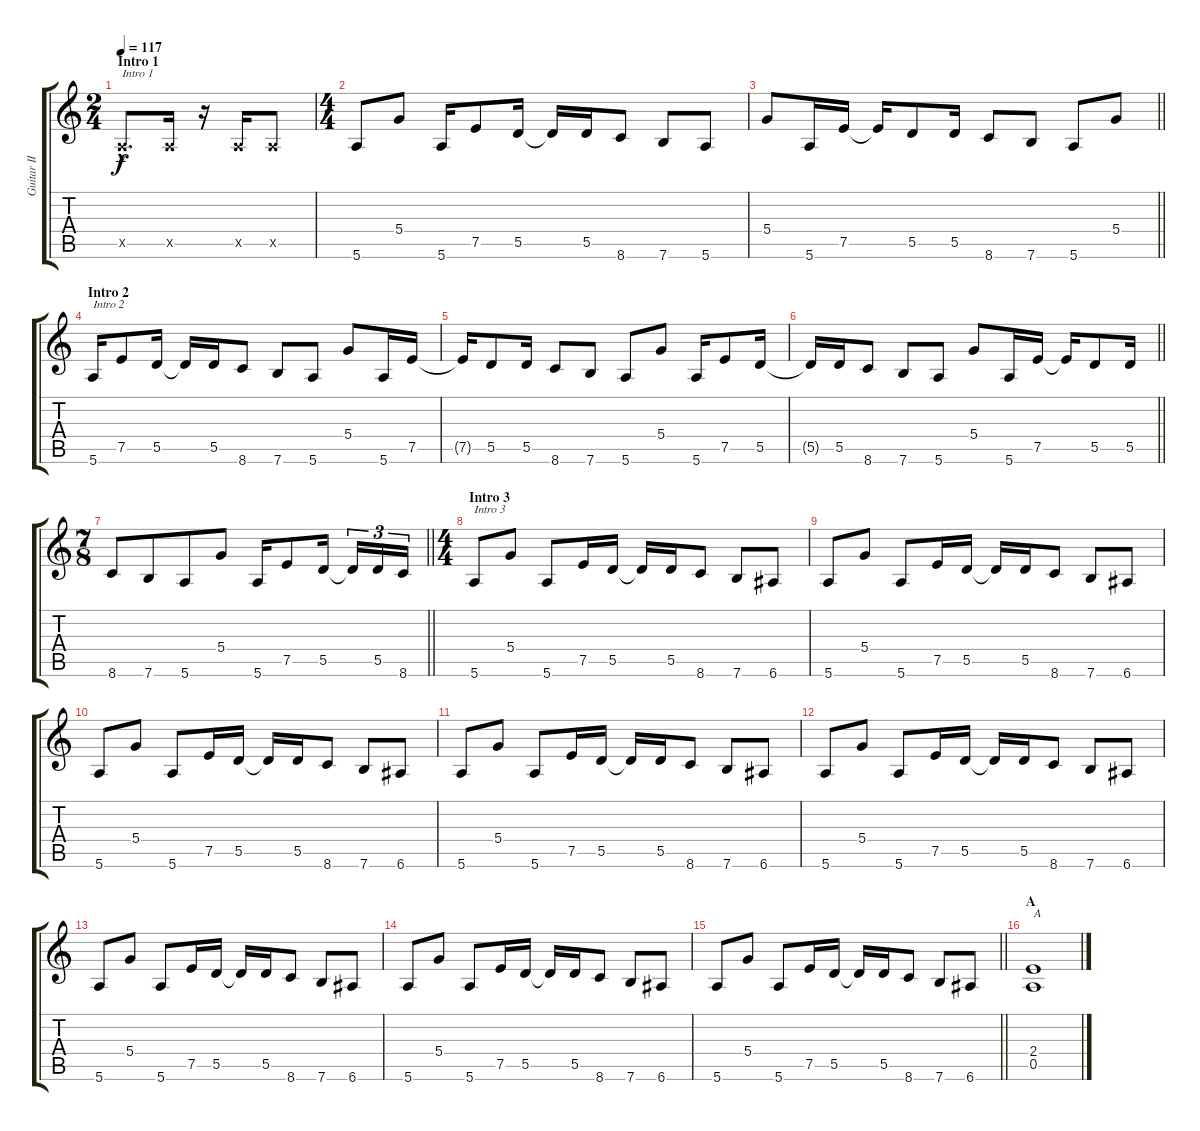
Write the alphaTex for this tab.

\track ("Guitar II" "Guitar II") {instrument distortionguitar}
\staff {score tabs}
\tuning (E4 B3 G3 D3 A2 E2) {hide}
\ts (2 4)
\section ("" "Intro 1")
\tempo 117
\clef g2
\ks c
0.5{hac x}.8{d txt "Intro 1" dy f instrument distortionguitar} 0.5{x}.16 r.16 0.5{x}.16 0.5{x}.8 |
\ts (4 4)
5.6.8 5.4.8 5.6.16 7.5.8 5.5.16 5.5{t}.16 5.5.16 8.6.8 7.6.8 5.6.8 |
\barLineRight lightlight
5.4.8 5.6.16 7.5.16 7.5{t}.16 5.5.8 5.5.16 8.6.8 7.6.8 5.6.8 5.4.8 |
\section ("" "Intro 2")
5.6.16{txt "Intro 2"} 7.5.8 5.5.16 5.5{t}.16 5.5.16 8.6.8 7.6.8 5.6.8 5.4.8 5.6.16 7.5.16 |
7.5{t}.16 5.5.8 5.5.16 8.6.8 7.6.8 5.6.8 5.4.8 5.6.16 7.5.8 5.5.16 |
\barLineRight lightlight
5.5{t}.16 5.5.16 8.6.8 7.6.8 5.6.8 5.4.8 5.6.16 7.5.16 7.5{t}.16 5.5.8 5.5.16 |
\ts (7 8)
\barLineRight lightlight
8.6.8 7.6.8 5.6.8 5.4.8 5.6.16 7.5.8 5.5.16 5.5{t}.16{tu (3 2)} 5.5.16{tu (3 2)} 8.6.16{tu (3 2)} |
\ts (4 4)
\section ("" "Intro 3")
5.6.8{txt "Intro 3"} 5.4.8 5.6.8 7.5.16 5.5.16 5.5{t}.16 5.5.16 8.6.8 7.6.8 6.6.8 |
5.6.8 5.4.8 5.6.8 7.5.16 5.5.16 5.5{t}.16 5.5.16 8.6.8 7.6.8 6.6.8 |
5.6.8 5.4.8 5.6.8 7.5.16 5.5.16 5.5{t}.16 5.5.16 8.6.8 7.6.8 6.6.8 |
5.6.8 5.4.8 5.6.8 7.5.16 5.5.16 5.5{t}.16 5.5.16 8.6.8 7.6.8 6.6.8 |
5.6.8 5.4.8 5.6.8 7.5.16 5.5.16 5.5{t}.16 5.5.16 8.6.8 7.6.8 6.6.8 |
5.6.8 5.4.8 5.6.8 7.5.16 5.5.16 5.5{t}.16 5.5.16 8.6.8 7.6.8 6.6.8 |
5.6.8 5.4.8 5.6.8 7.5.16 5.5.16 5.5{t}.16 5.5.16 8.6.8 7.6.8 6.6.8 |
\barLineRight lightlight
5.6.8 5.4.8 5.6.8 7.5.16 5.5.16 5.5{t}.16 5.5.16 8.6.8 7.6.8 6.6.8 |
\section ("" "A")
(2.4 0.5).1{txt "A"}
